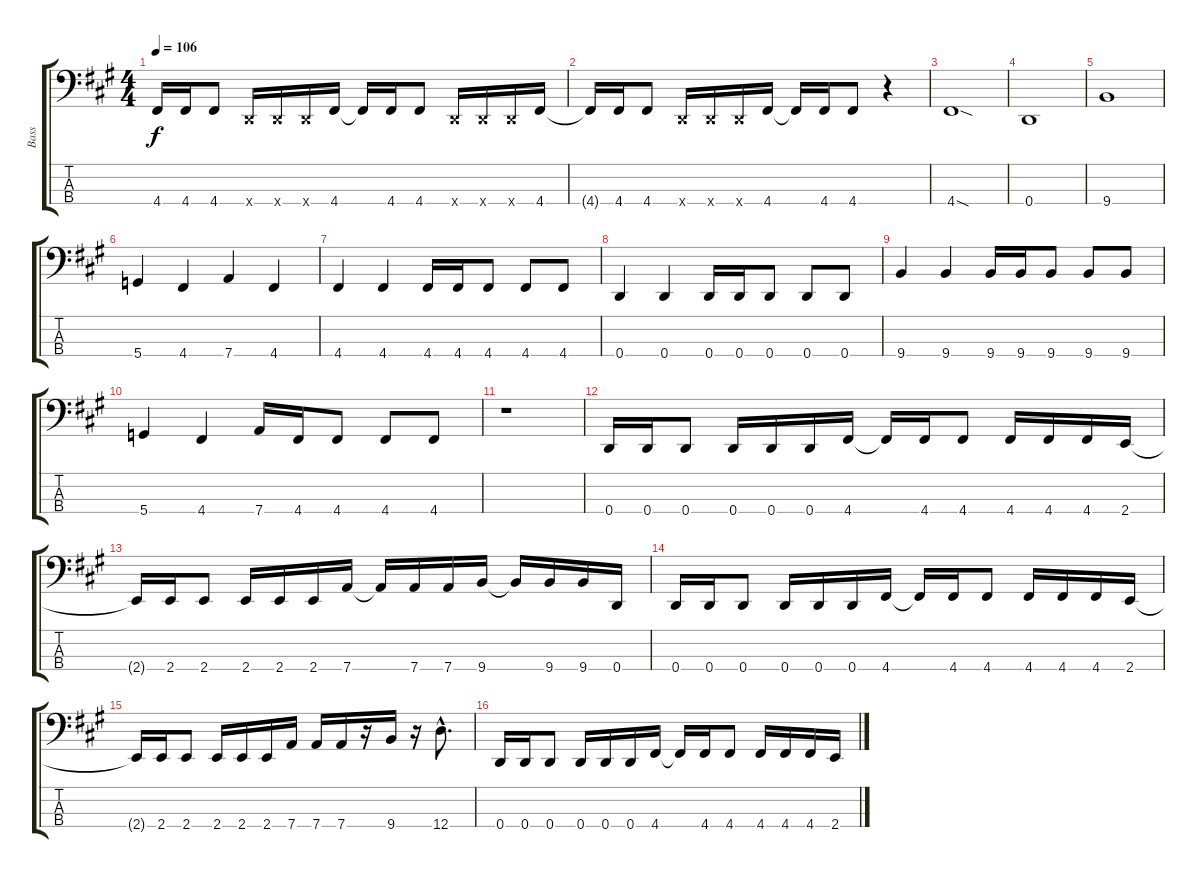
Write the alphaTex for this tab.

\track ("Bass" "Bass") {instrument electricbassfinger}
\staff {score tabs}
\tuning (G2 D2 A1 D1) {hide}
\ts (4 4)
\tempo 106
\clef f4
\ks a
4.4.16{dy f} 4.4.16 4.4.8 0.4{x}.16 0.4{x}.16 0.4{x}.16 4.4.16 4.4{t}.16 4.4.16 4.4.8 0.4{x}.16 0.4{x}.16 0.4{x}.16 4.4.16 |
4.4{t}.16 4.4.16 4.4.8 0.4{x}.16 0.4{x}.16 0.4{x}.16 4.4.16 4.4{t}.16 4.4.16 4.4.8 r.4 |
4.4{sod}.1 |
0.4.1 |
9.4.1 |
5.4.4 4.4.4 7.4.4 4.4.4 |
4.4.4 4.4.4 4.4.16 4.4.16 4.4.8 4.4.8 4.4.8 |
0.4.4 0.4.4 0.4.16 0.4.16 0.4.8 0.4.8 0.4.8 |
9.4.4 9.4.4 9.4.16 9.4.16 9.4.8 9.4.8 9.4.8 |
5.4.4 4.4.4 7.4.16 4.4.16 4.4.8 4.4.8 4.4.8 |
r.1 |
0.4.16 0.4.16 0.4.8 0.4.16 0.4.16 0.4.16 4.4.16 4.4{t}.16 4.4.16 4.4.8 4.4.16 4.4.16 4.4.16 2.4.16 |
2.4{t}.16 2.4.16 2.4.8 2.4.16 2.4.16 2.4.16 7.4.16 7.4{t}.16 7.4.16 7.4.16 9.4.16 9.4{t}.16 9.4.16 9.4.16 0.4.16 |
0.4.16 0.4.16 0.4.8 0.4.16 0.4.16 0.4.16 4.4.16 4.4{t}.16 4.4.16 4.4.8 4.4.16 4.4.16 4.4.16 2.4.16 |
2.4{t}.16 2.4.16 2.4.8 2.4.16 2.4.16 2.4.16 7.4.16 7.4.16 7.4.16 r.16 9.4.16 r.16 12.4{hac}.8{d} |
0.4.16 0.4.16 0.4.8 0.4.16 0.4.16 0.4.16 4.4.16 4.4{t}.16 4.4.16 4.4.8 4.4.16 4.4.16 4.4.16 2.4.16
